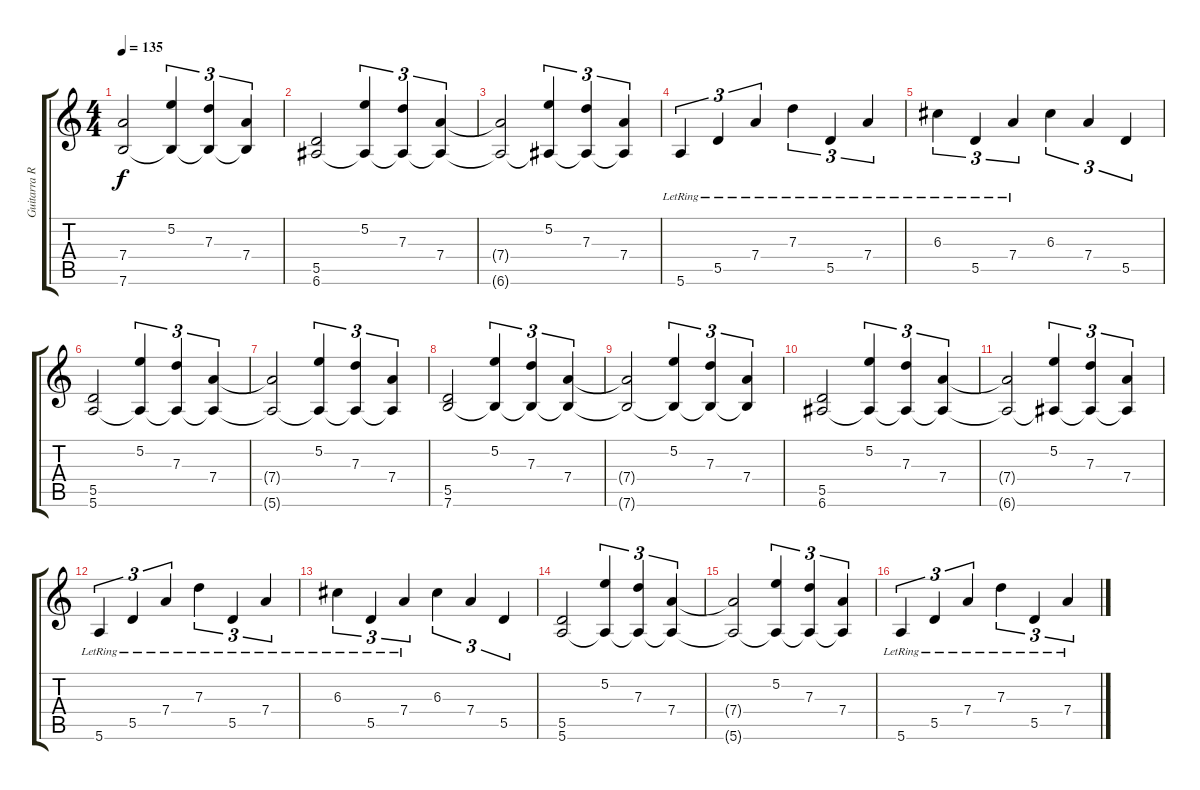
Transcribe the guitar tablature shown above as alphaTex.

\track ("Guitarra Rítmica" "Guitarra R") {instrument acousticguitarnylon}
\staff {score tabs}
\tuning (E4 B3 G3 D3 A2 E2) {hide}
\ts (4 4)
\tempo 135
\clef g2
\ks c
(7.4{t} 7.6{t}).2{dy f} (5.2 7.6{t}).4{tu (3 2)} (7.3 7.6{t}).4{tu (3 2)} (7.4 7.6{t}).4{tu (3 2)} |
(5.5 6.6).2 (5.2 6.6{t}).4{tu (3 2)} (7.3 6.6{t}).4{tu (3 2)} (7.4 6.6{t}).4{tu (3 2)} |
(7.4{t} 6.6{t}).2 (5.2 6.6{t}).4{tu (3 2)} (7.3 6.6{t}).4{tu (3 2)} (7.4 6.6{t}).4{tu (3 2)} |
5.6{lr}.4{tu (3 2)} 5.5{lr}.4{tu (3 2)} 7.4{lr}.4{tu (3 2)} 7.3{lr}.4{tu (3 2)} 5.5{lr}.4{tu (3 2)} 7.4{lr}.4{tu (3 2)} |
6.3{lr}.4{tu (3 2)} 5.5{lr}.4{tu (3 2)} 7.4{lr}.4{tu (3 2)} 6.3.4{tu (3 2)} 7.4.4{tu (3 2)} 5.5.4{tu (3 2)} |
(5.5 5.6).2{volume 10 instrument distortionguitar} (5.2 5.6{t}).4{tu (3 2)} (7.3 5.6{t}).4{tu (3 2)} (7.4 5.6{t}).4{tu (3 2)} |
(7.4{t} 5.6{t}).2 (5.2 5.6{t}).4{tu (3 2)} (7.3 5.6{t}).4{tu (3 2)} (7.4 5.6{t}).4{tu (3 2)} |
(5.5 7.6).2 (5.2 7.6{t}).4{tu (3 2)} (7.3 7.6{t}).4{tu (3 2)} (7.4 7.6{t}).4{tu (3 2)} |
(7.4{t} 7.6{t}).2 (5.2 7.6{t}).4{tu (3 2)} (7.3 7.6{t}).4{tu (3 2)} (7.4 7.6{t}).4{tu (3 2)} |
(5.5 6.6).2 (5.2 6.6{t}).4{tu (3 2)} (7.3 6.6{t}).4{tu (3 2)} (7.4 6.6{t}).4{tu (3 2)} |
(7.4{t} 6.6{t}).2 (5.2 6.6{t}).4{tu (3 2)} (7.3 6.6{t}).4{tu (3 2)} (7.4 6.6{t}).4{tu (3 2)} |
5.6{lr}.4{tu (3 2)} 5.5{lr}.4{tu (3 2)} 7.4{lr}.4{tu (3 2)} 7.3{lr}.4{tu (3 2)} 5.5{lr}.4{tu (3 2)} 7.4{lr}.4{tu (3 2)} |
6.3{lr}.4{tu (3 2)} 5.5{lr}.4{tu (3 2)} 7.4{lr}.4{tu (3 2)} 6.3.4{tu (3 2)} 7.4.4{tu (3 2)} 5.5.4{tu (3 2)} |
(5.5 5.6).2 (5.2 5.6{t}).4{tu (3 2)} (7.3 5.6{t}).4{tu (3 2)} (7.4 5.6{t}).4{tu (3 2)} |
(7.4{t} 5.6{t}).2 (5.2 5.6{t}).4{tu (3 2)} (7.3 5.6{t}).4{tu (3 2)} (7.4 5.6{t}).4{tu (3 2)} |
5.6{lr}.4{tu (3 2)} 5.5{lr}.4{tu (3 2)} 7.4{lr}.4{tu (3 2)} 7.3{lr}.4{tu (3 2)} 5.5{lr}.4{tu (3 2)} 7.4{lr}.4{tu (3 2)}
